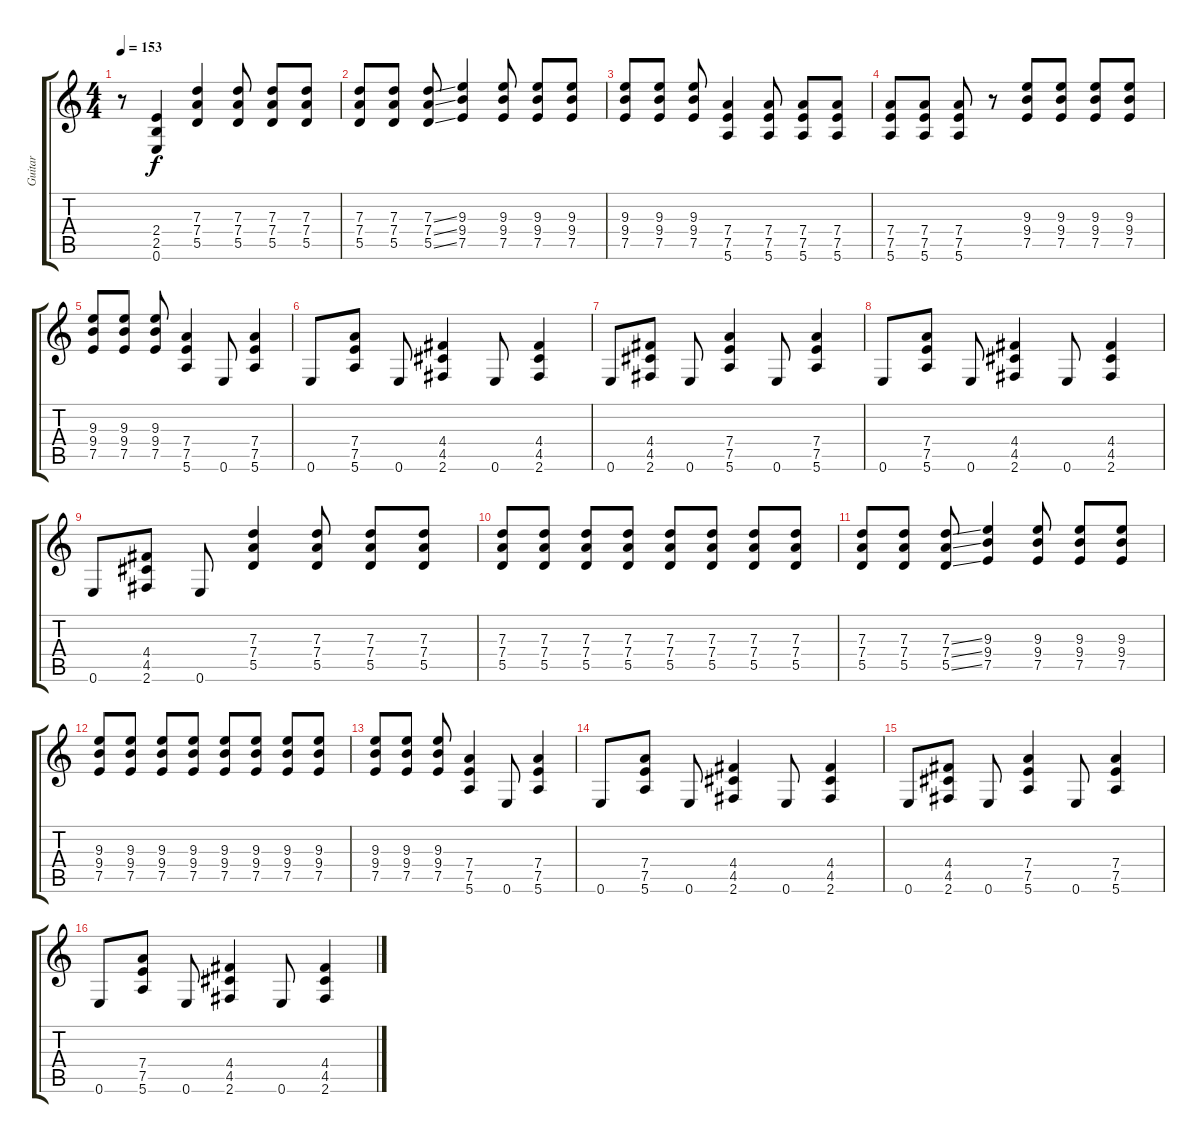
\track ("Guitar" "Guitar") {instrument overdrivenguitar}
\staff {score tabs}
\tuning (E4 B3 G3 D3 A2 E2) {hide}
\ts (4 4)
\tempo 153
\clef g2
\ks c
r.8{dy f} (2.4 2.5 0.6).4 (7.3 7.4 5.5).4 (7.3 7.4 5.5).8 (7.3 7.4 5.5).8 (7.3 7.4 5.5).8 |
(7.3 7.4 5.5).8 (7.3 7.4 5.5).8 (7.3{ss} 7.4{ss} 5.5{ss}).8 (9.3 9.4 7.5).4 (9.3 9.4 7.5).8 (9.3 9.4 7.5).8 (9.3 9.4 7.5).8 |
(9.3 9.4 7.5).8 (9.3 9.4 7.5).8 (9.3 9.4 7.5).8 (7.4 7.5 5.6).4 (7.4 7.5 5.6).8 (7.4 7.5 5.6).8 (7.4 7.5 5.6).8 |
(7.4 7.5 5.6).8 (7.4 7.5 5.6).8 (7.4 7.5 5.6).8 r.8 (9.3 9.4 7.5).8 (9.3 9.4 7.5).8 (9.3 9.4 7.5).8 (9.3 9.4 7.5).8 |
(9.3 9.4 7.5).8 (9.3 9.4 7.5).8 (9.3 9.4 7.5).8 (7.4 7.5 5.6).4 0.6.8 (7.4 7.5 5.6).4 |
0.6.8 (7.4 7.5 5.6).8 0.6.8 (4.4 4.5 2.6).4 0.6.8 (4.4 4.5 2.6).4 |
0.6.8 (4.4 4.5 2.6).8 0.6.8 (7.4 7.5 5.6).4 0.6.8 (7.4 7.5 5.6).4 |
0.6.8 (7.4 7.5 5.6).8 0.6.8 (4.4 4.5 2.6).4 0.6.8 (4.4 4.5 2.6).4 |
0.6.8 (4.4 4.5 2.6).8 0.6.8 (7.3 7.4 5.5).4 (7.3 7.4 5.5).8 (7.3 7.4 5.5).8 (7.3 7.4 5.5).8 |
(7.3 7.4 5.5).8 (7.3 7.4 5.5).8 (7.3 7.4 5.5).8 (7.3 7.4 5.5).8 (7.3 7.4 5.5).8 (7.3 7.4 5.5).8 (7.3 7.4 5.5).8 (7.3 7.4 5.5).8 |
(7.3 7.4 5.5).8 (7.3 7.4 5.5).8 (7.3{ss} 7.4{ss} 5.5{ss}).8 (9.3 9.4 7.5).4 (9.3 9.4 7.5).8 (9.3 9.4 7.5).8 (9.3 9.4 7.5).8 |
(9.3 9.4 7.5).8 (9.3 9.4 7.5).8 (9.3 9.4 7.5).8 (9.3 9.4 7.5).8 (9.3 9.4 7.5).8 (9.3 9.4 7.5).8 (9.3 9.4 7.5).8 (9.3 9.4 7.5).8 |
(9.3 9.4 7.5).8 (9.3 9.4 7.5).8 (9.3 9.4 7.5).8 (7.4 7.5 5.6).4 0.6.8 (7.4 7.5 5.6).4 |
0.6.8 (7.4 7.5 5.6).8 0.6.8 (4.4 4.5 2.6).4 0.6.8 (4.4 4.5 2.6).4 |
0.6.8 (4.4 4.5 2.6).8 0.6.8 (7.4 7.5 5.6).4 0.6.8 (7.4 7.5 5.6).4 |
0.6.8 (7.4 7.5 5.6).8 0.6.8 (4.4 4.5 2.6).4 0.6.8 (4.4 4.5 2.6).4
